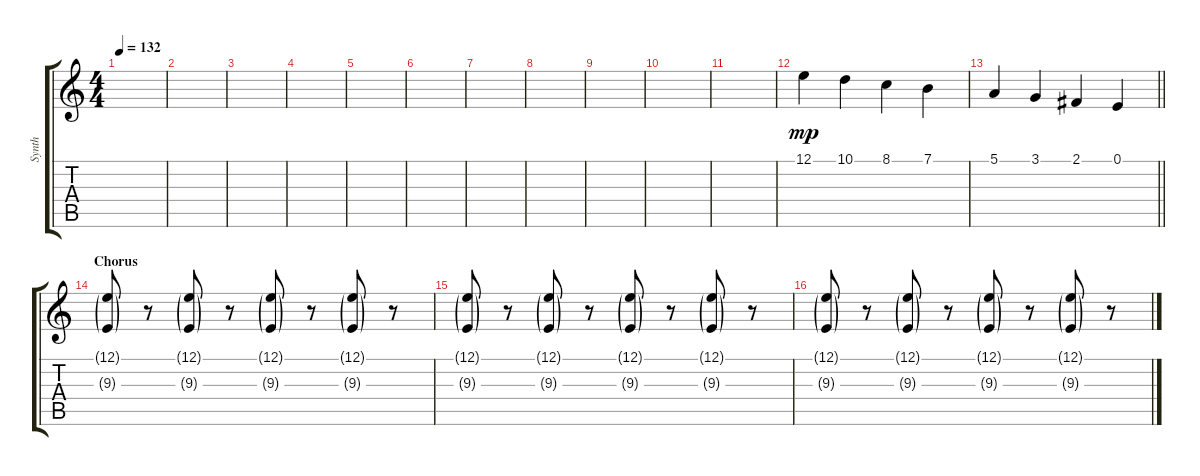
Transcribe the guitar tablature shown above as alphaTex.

\track ("Synth" "Synth") {instrument lead2sawtooth}
\staff {score tabs}
\tuning (E4 B3 G3 D3 A2 E2) {hide}
\ts (4 4)
\tempo 132
\clef g2
\ks c
|
|
|
|
|
|
|
|
|
|
|
12.1.4{dy mp instrument stringensemble1} 10.1.4 8.1.4 7.1.4 |
\barLineRight lightlight
5.1.4 3.1.4 2.1.4 0.1.4 |
\section ("" "Chorus")
(12.1{g} 9.3{g}).8{volume 10 instrument pad3polysynth} r.8 (12.1{g} 9.3{g}).8 r.8 (12.1{g} 9.3{g}).8 r.8 (12.1{g} 9.3{g}).8 r.8 |
(12.1{g} 9.3{g}).8 r.8 (12.1{g} 9.3{g}).8 r.8 (12.1{g} 9.3{g}).8 r.8 (12.1{g} 9.3{g}).8 r.8 |
(12.1{g} 9.3{g}).8 r.8 (12.1{g} 9.3{g}).8 r.8 (12.1{g} 9.3{g}).8 r.8 (12.1{g} 9.3{g}).8 r.8
